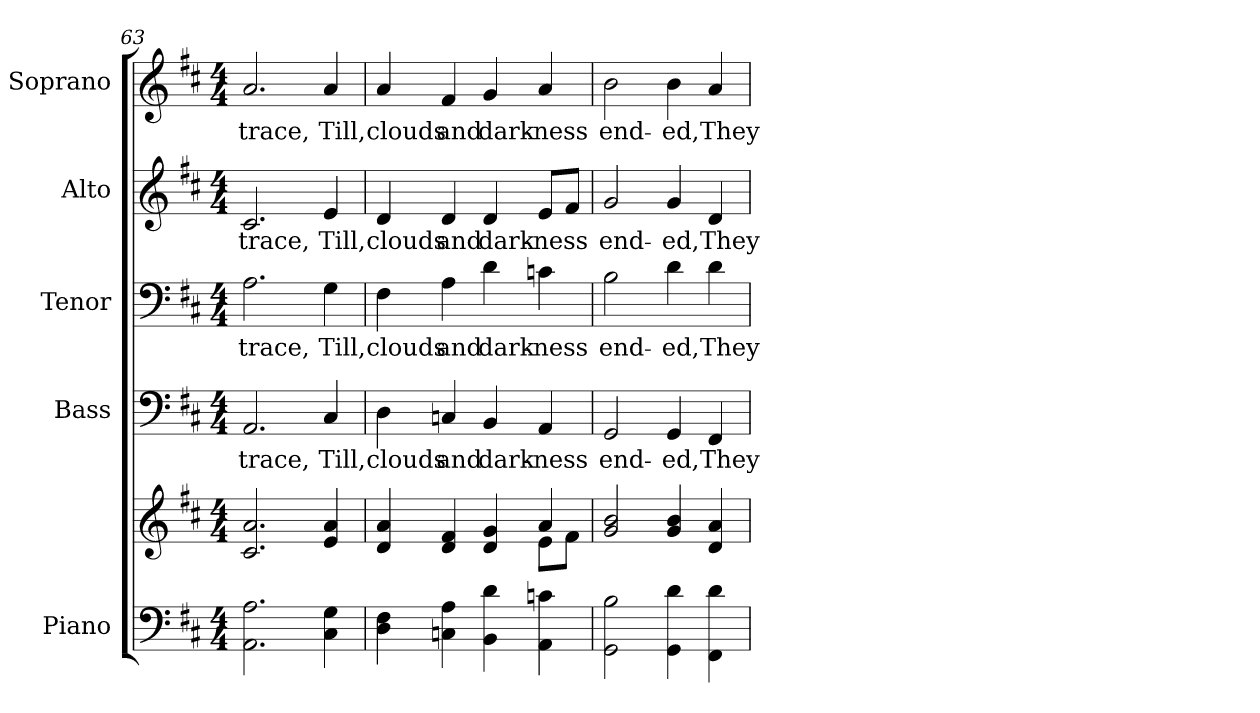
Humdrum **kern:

**kern	**kern	**kern	**text	**kern	**text	**kern	**text	**kern	**text
*part5	*part5	*part4	*part4	*part3	*part3	*part2	*part2	*part1	*part1
*staff6	*staff5	*staff4	*staff4	*staff3	*staff3	*staff2	*staff2	*staff1	*staff1
*I"Piano	*	*I"Bass	*	*I"Tenor	*	*I"Alto	*	*I"Soprano	*
*I'Pno.	*	*I'B.	*	*I'T.	*	*I'A.	*	*I'S.	*
*clefF4	*clefG2	*clefF4	*	*clefF4	*	*clefG2	*	*clefG2	*
*k[f#c#]	*k[f#c#]	*k[f#c#]	*	*k[f#c#]	*	*k[f#c#]	*	*k[f#c#]	*
*D:	*D:	*D:	*	*D:	*	*D:	*	*D:	*
*M4/4	*M4/4	*M4/4	*	*M4/4	*	*M4/4	*	*M4/4	*
=63	=63	=63	=63	=63	=63	=63	=63	=63	=63
!	!	!	!LO:LY:b:color=#000000	!	!	!	!	!	!
!	!	!	!	!	!LO:LY:b:color=#000000	!	!	!	!
!	!	!	!	!	!	!	!LO:LY:b:color=#000000	!	!
!	!	!	!	!	!	!	!	!	!LO:LY:b:color=#000000
2.AAi\ 2.Ai	2.c#i/ 2.ai	2.AAi/	trace,	2.Ai\	trace,	2.c#i/	trace,	2.ai/	trace,
!	!	!	!LO:LY:b:color=#000000	!	!	!	!	!	!
!	!	!	!	!	!LO:LY:b:color=#000000	!	!	!	!
!	!	!	!	!	!	!	!LO:LY:b:color=#000000	!	!
!	!	!	!	!	!	!	!	!	!LO:LY:b:color=#000000
4C#i\ 4Gi	4ei/ 4ai	4C#i/	Till,	4Gi\	Till,	4ei/	Till,	4ai/	Till,
!!LO:PB:g=z
=64	=64	=64	=64	=64	=64	=64	=64	=64	=64
*	*^	*	*	*	*	*	*	*	*
!	!	!	!	!LO:LY:b:color=#000000	!	!	!	!	!	!
!	!	!	!	!	!	!LO:LY:b:color=#000000	!	!	!	!
!	!	!	!	!	!	!	!	!LO:LY:b:color=#000000	!	!
!	!	!	!	!	!	!	!	!	!	!LO:LY:b:color=#000000
4Di\ 4F#i	4di/ 4ai	2ryy	4Di\	clouds	4F#i\	clouds	4di/	clouds	4ai/	clouds
!	!	!	!	!LO:LY:b:color=#000000	!	!	!	!	!	!
!	!	!	!	!	!	!LO:LY:b:color=#000000	!	!	!	!
!	!	!	!	!	!	!	!	!LO:LY:b:color=#000000	!	!
!	!	!	!	!	!	!	!	!	!	!LO:LY:b:color=#000000
4Cni\ 4Ai	4di/ 4f#i	.	4Cni/	and	4Ai\	and	4di/	and	4f#i/	and
!	!	!	!	!LO:LY:b:color=#000000	!	!	!	!	!	!
!	!	!	!	!	!	!LO:LY:b:color=#000000	!	!	!	!
!	!	!	!	!	!	!	!	!LO:LY:b:color=#000000	!	!
!	!	!	!	!	!	!	!	!	!	!LO:LY:b:color=#000000
4BBi\ 4di	4di/ 4gi	4ryy	4BBi/	dark-	4di\	dark-	4di/	dark-	4gi/	dark-
!	!	!	!	!LO:LY:b:color=#000000	!	!	!	!	!	!
!	!	!	!	!	!	!LO:LY:b:color=#000000	!	!	!	!
!	!	!	!	!	!	!	!	!LO:LY:b:color=#000000	!	!
!	!	!	!	!	!	!	!	!	!	!LO:LY:b:color=#000000
4AAi\ 4cni	4ai/	8ei\L	4AAi/	-ness	4cni\	-ness	8ei/L	-ness	4ai/	-ness
.	.	8f#i\J	.	.	.	.	8f#i/J	.	.	.
*	*v	*v	*	*	*	*	*	*	*	*
=65	=65	=65	=65	=65	=65	=65	=65	=65	=65
*	*^	*	*	*	*	*	*	*	*
!	!	!	!	!LO:LY:b:color=#000000	!	!	!	!	!	!
*	*v	*v	*	*	*	*	*	*	*	*
*	*^	*	*	*	*	*	*	*	*
!	!	!	!	!	!	!LO:LY:b:color=#000000	!	!	!	!
*	*v	*v	*	*	*	*	*	*	*	*
*	*^	*	*	*	*	*	*	*	*
!	!	!	!	!	!	!	!	!LO:LY:b:color=#000000	!	!
*	*v	*v	*	*	*	*	*	*	*	*
*	*^	*	*	*	*	*	*	*	*
!	!	!	!	!	!	!	!	!	!	!LO:LY:b:color=#000000
*	*v	*v	*	*	*	*	*	*	*	*
2GGi\ 2Bi	2gi/ 2bi	2GGi/	end-	2Bi\	end-	2gi/	end-	2bi\	end-
!	!	!	!LO:LY:b:color=#000000	!	!	!	!	!	!
!	!	!	!	!	!LO:LY:b:color=#000000	!	!	!	!
!	!	!	!	!	!	!	!LO:LY:b:color=#000000	!	!
!	!	!	!	!	!	!	!	!	!LO:LY:b:color=#000000
4GGi\ 4di	4gi/ 4bi	4GGi/	-ed,	4di\	-ed,	4gi/	-ed,	4bi\	-ed,
!	!	!	!LO:LY:b:color=#000000	!	!	!	!	!	!
!	!	!	!	!	!LO:LY:b:color=#000000	!	!	!	!
!	!	!	!	!	!	!	!LO:LY:b:color=#000000	!	!
!	!	!	!	!	!	!	!	!	!LO:LY:b:color=#000000
4FF#i\ 4di	4di/ 4ai	4FF#i/	They	4di\	They	4di/	They	4ai/	They
=	=	=	=	=	=	=	=	=	=
*-	*-	*-	*-	*-	*-	*-	*-	*-	*-
